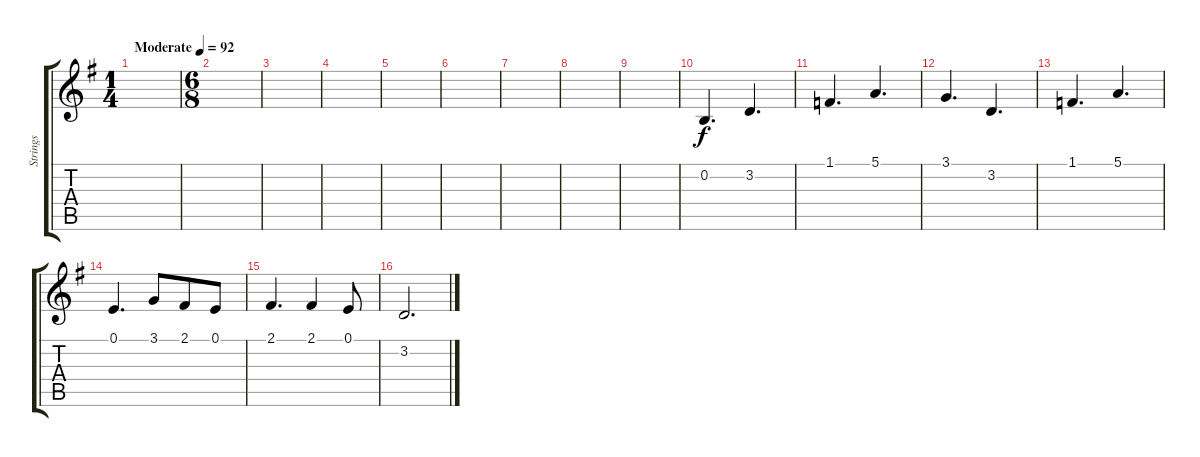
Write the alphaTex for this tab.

\track ("Strings" "Strings") {instrument stringensemble1}
\staff {score tabs}
\tuning (E4 B3 G3 D3 A2 E2) {hide}
\ts (1 4)
\tempo (92 "Moderate")
\clef g2
\ks g
|
\ts (6 8)
|
|
|
|
|
|
|
|
0.2.4{d} 3.2.4{d} |
1.1.4{d} 5.1.4{d} |
3.1.4{d} 3.2.4{d} |
1.1.4{d} 5.1.4{d} |
0.1.4{d} 3.1.8 2.1.8 0.1.8 |
2.1.4{d} 2.1.4 0.1.8 |
3.2.2{d}
